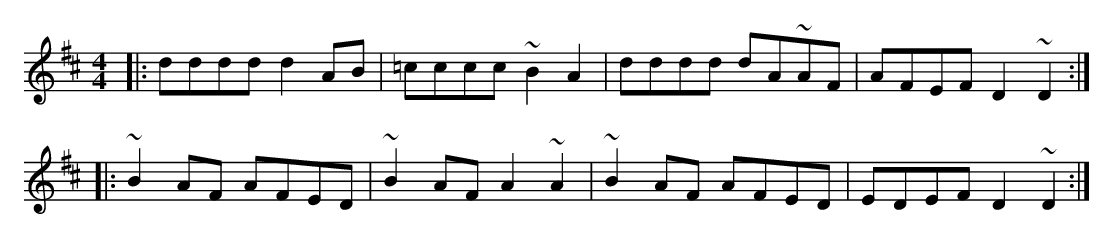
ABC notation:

X:1
M:4/4
K:D
|:dddd d2AB|=cccc ~B2 A2|dddd dA~AF|AFEF D2~D2:|
|:~B2AF AFED|~B2AF A2~A2|~B2AF AFED|EDEF D2~D2:|
